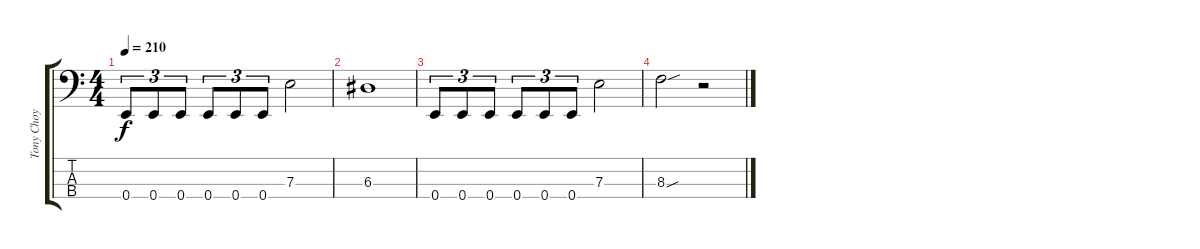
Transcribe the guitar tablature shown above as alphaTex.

\track ("Tony Choy " "Tony Choy ") {instrument electricbasspick}
\staff {score tabs}
\tuning (G2 D2 A1 E1) {hide}
\ts (4 4)
\tempo 210
\clef f4
\ks c
0.4.8{tu (3 2) dy f} 0.4.8{tu (3 2)} 0.4.8{tu (3 2)} 0.4.8{tu (3 2)} 0.4.8{tu (3 2)} 0.4.8{tu (3 2)} 7.3.2 |
6.3.1 |
0.4.8{tu (3 2)} 0.4.8{tu (3 2)} 0.4.8{tu (3 2)} 0.4.8{tu (3 2)} 0.4.8{tu (3 2)} 0.4.8{tu (3 2)} 7.3.2 |
8.3{sou}.2 r.2
